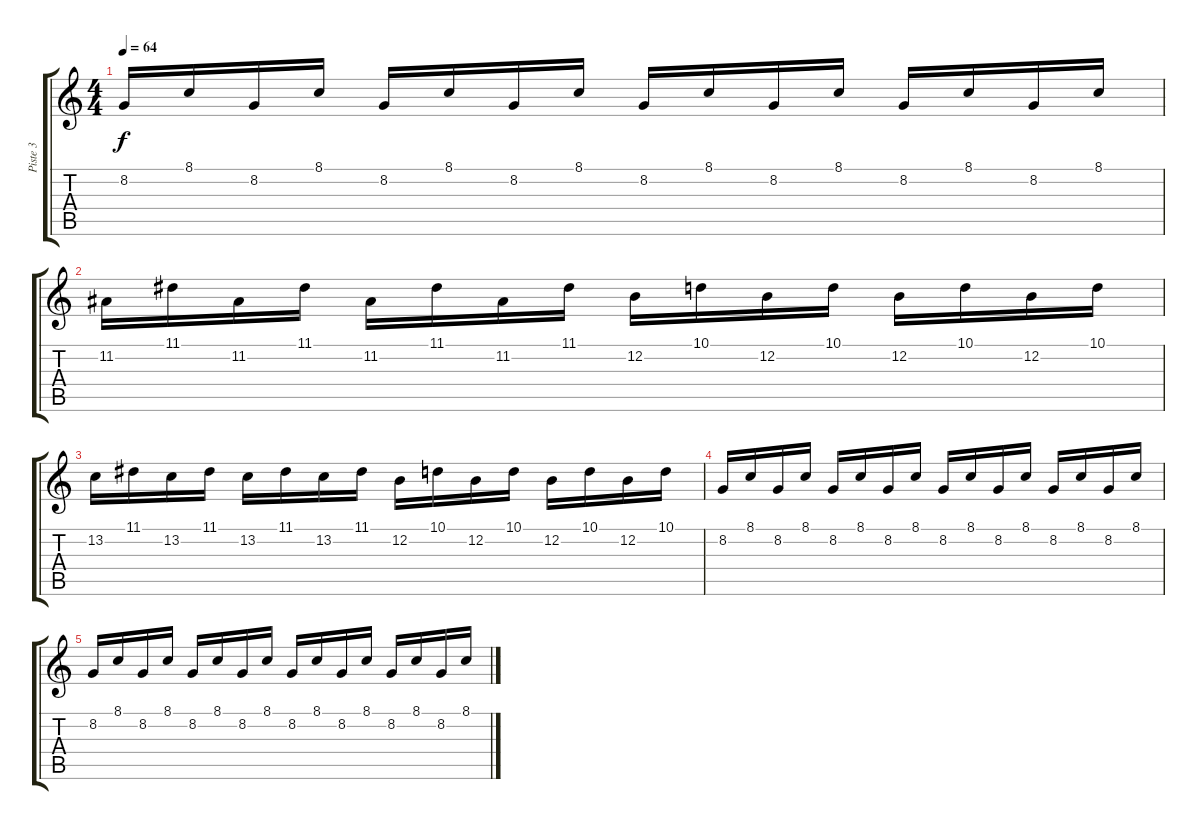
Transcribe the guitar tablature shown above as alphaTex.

\track ("Piste 3" "Piste 3") {instrument synthstrings2}
\staff {score tabs}
\tuning (E4 B3 G3 D3 A2 E2) {hide}
\ts (4 4)
\tempo 64
\clef g2
\ks c
8.2.16{dy f} 8.1.16 8.2.16 8.1.16 8.2.16 8.1.16 8.2.16 8.1.16 8.2.16 8.1.16 8.2.16 8.1.16 8.2.16 8.1.16 8.2.16 8.1.16 |
11.2.16 11.1.16 11.2.16 11.1.16 11.2.16 11.1.16 11.2.16 11.1.16 12.2.16 10.1.16 12.2.16 10.1.16 12.2.16 10.1.16 12.2.16 10.1.16 |
13.2.16 11.1.16 13.2.16 11.1.16 13.2.16 11.1.16 13.2.16 11.1.16 12.2.16 10.1.16 12.2.16 10.1.16 12.2.16 10.1.16 12.2.16 10.1.16 |
8.2.16{volume 0} 8.1.16 8.2.16 8.1.16 8.2.16 8.1.16 8.2.16 8.1.16 8.2.16 8.1.16 8.2.16 8.1.16 8.2.16 8.1.16 8.2.16 8.1.16 |
8.2.16 8.1.16 8.2.16 8.1.16 8.2.16 8.1.16 8.2.16 8.1.16 8.2.16 8.1.16 8.2.16 8.1.16 8.2.16 8.1.16 8.2.16 8.1.16
